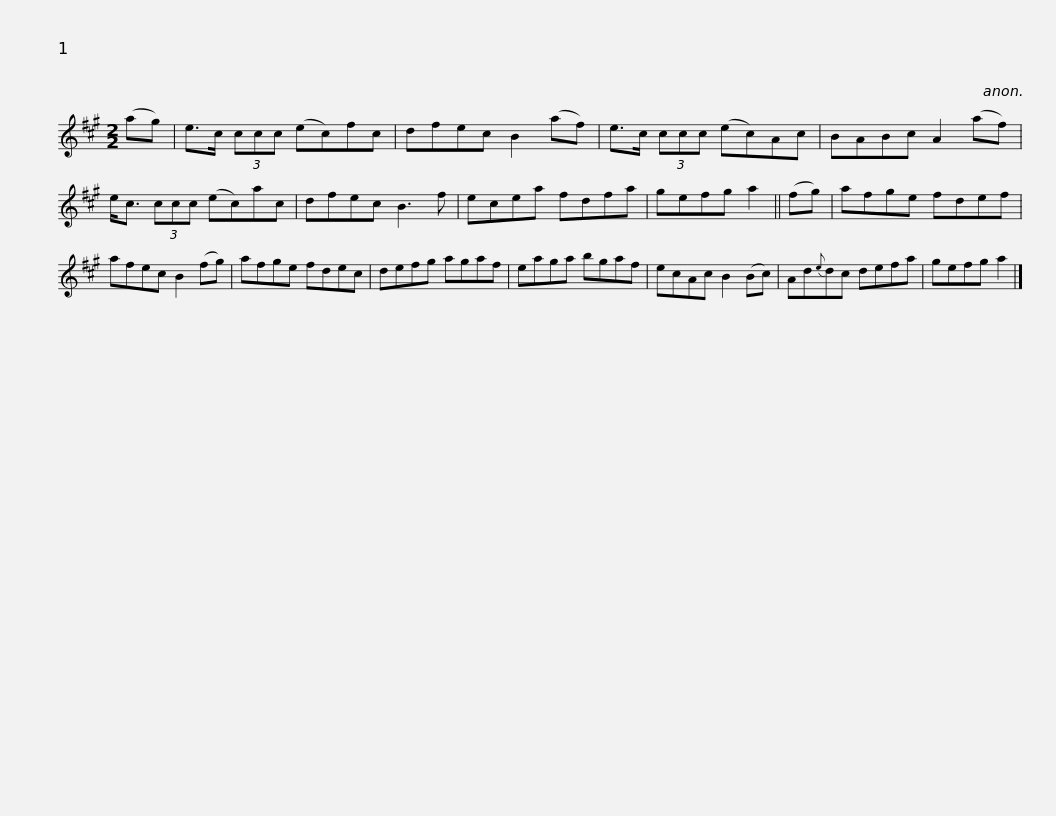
X:1
L:1/8
M:2/2
I:linebreak $
K:A
V:1 treble
V:1
 (ag) | e>c (3ccc (ec)fc | dfec B2 (af) | e>c (3ccc (ec)Ac | BABc A2 (af) | %5
 e<c (3ccc (ec)ac |$ dfec B3 f | ecea fdfa | gefg a2 || (fg) | %10
 afge fdef | afec B2 (fg) |$ afge fdec | defg agaf | eaga bgaf | %15
 ecAc B2 (Bc) | Ad{e}dc defa |$ gefg a2 |] %18
